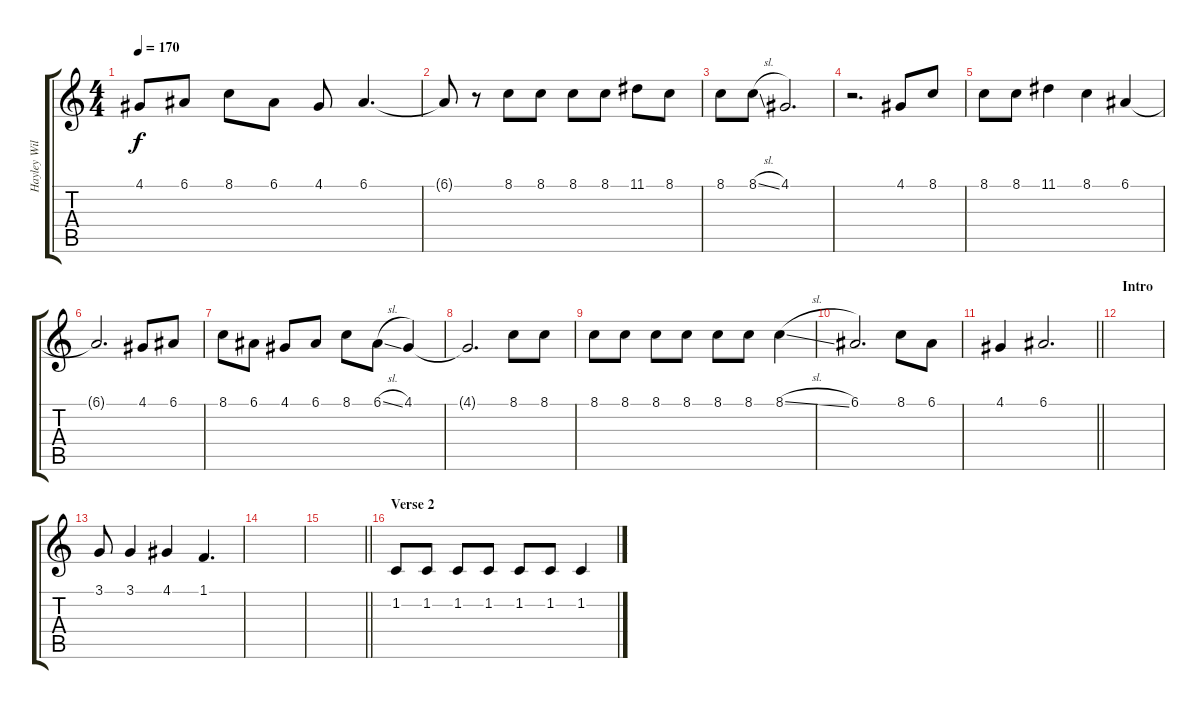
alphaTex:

\track ("Hayley Williams (Vocals)" "Hayley Wil") {instrument clarinet}
\staff {score tabs}
\tuning (E4 B3 G3 D3 A2 E2) {hide}
\ts (4 4)
\tempo 170
\clef g2
\ks c
4.1.8{dy f} 6.1.8 8.1.8 6.1.8 4.1.8 6.1.4{d} |
6.1{t}.8 r.8 8.1.8 8.1.8 8.1.8 8.1.8 11.1.8 8.1.8 |
8.1.8 8.1{sl}.8 4.1.2{d} |
r.2{d} 4.1.8 8.1.8 |
8.1.8 8.1.8 11.1.4 8.1.4 6.1.4 |
6.1{t}.2{d} 4.1.8 6.1.8 |
8.1.8 6.1.8 4.1.8 6.1.8 8.1.8 6.1{sl}.8 4.1.4 |
4.1{t}.2{d} 8.1.8 8.1.8 |
8.1.8 8.1.8 8.1.8 8.1.8 8.1.8 8.1.8 8.1{sl}.4 |
6.1.2{d} 8.1.8 6.1.8 |
\barLineRight lightlight
4.1.4 6.1.2{d} |
\section ("" "Intro")
|
3.1.8 3.1.4 4.1.4 1.1.4{d} |
|
\barLineRight lightlight
|
\section ("" "Verse 2")
1.2.8 1.2.8 1.2.8 1.2.8 1.2.8 1.2.8 1.2.4
